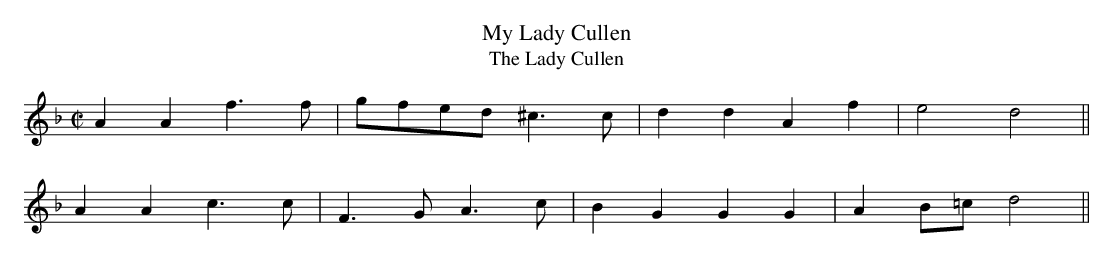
X:1
T:My Lady Cullen
T:The Lady Cullen
M:C|
L:1/8
K:DAeol
A2 A2 f3f | gfed ^c3c | d2 d2 A2 f2 | e4 d4 ||
A2 A2 c3c | F3G A3c | B2 G2 G2 G2 | A2 B=c d4 ||
